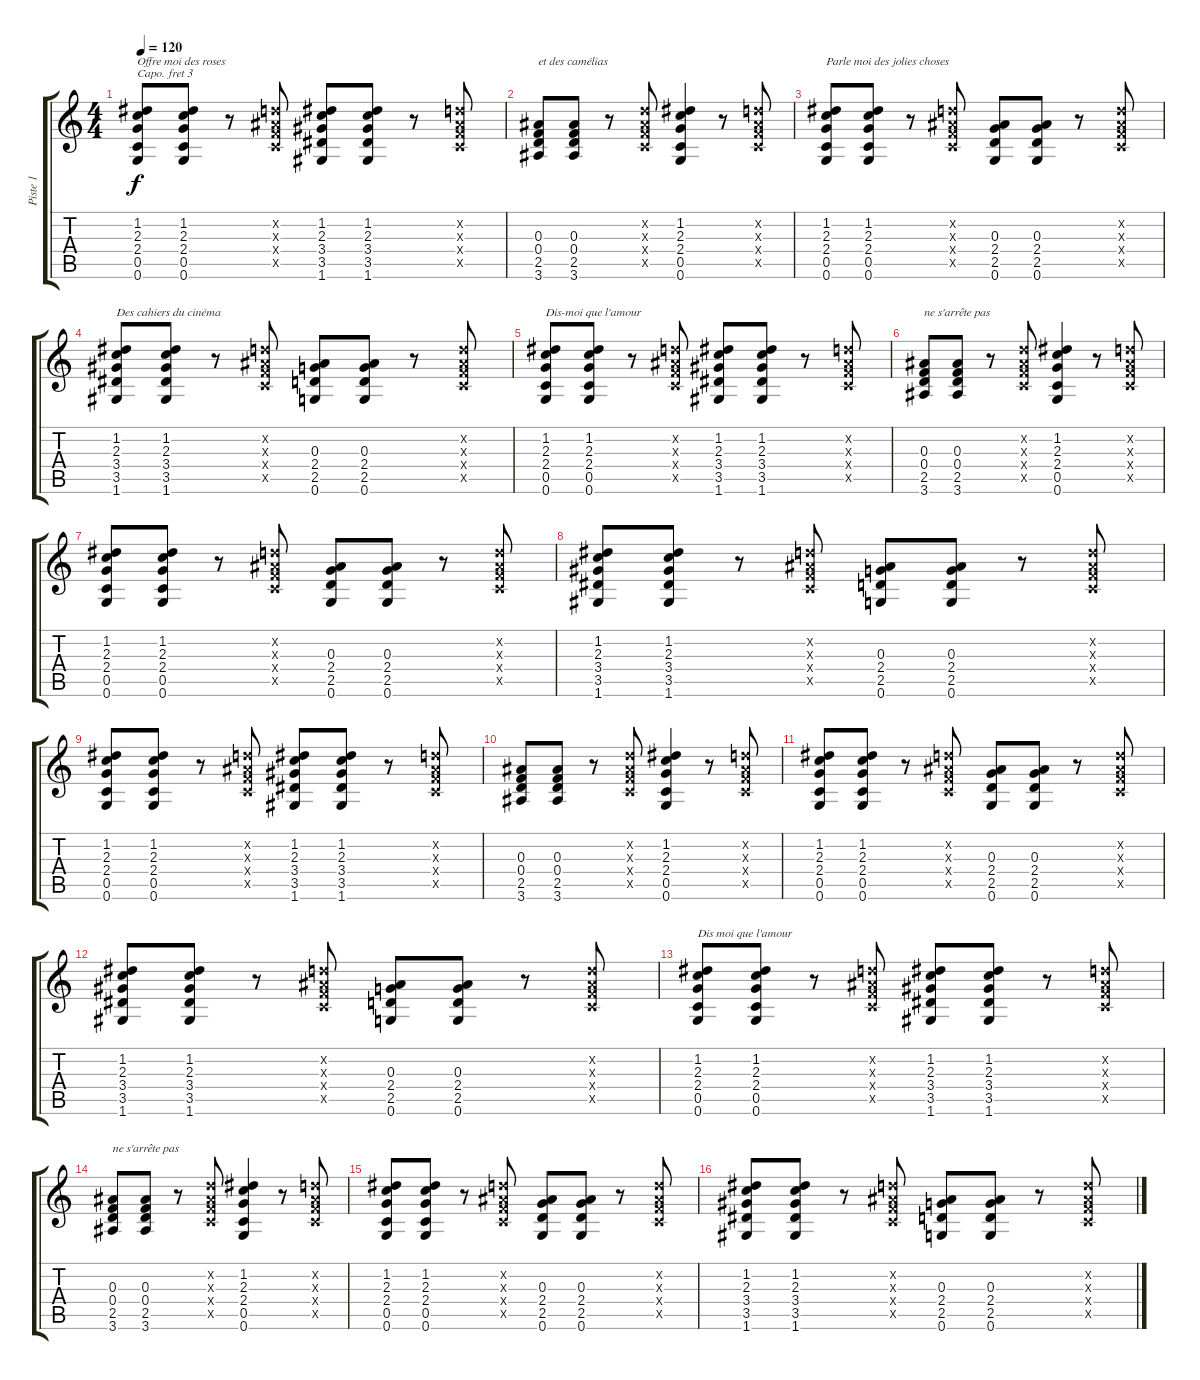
\track ("Piste 1" "Piste 1") {instrument acousticguitarnylon}
\staff {score tabs}
\capo 3
\tuning (E4 B3 G3 D3 A2 E2) {hide}
\ts (4 4)
\tempo 120
\clef g2
\ks c
(1.2 2.3 2.4 0.5 0.6).8{txt "Offre moi des roses " dy f} (1.2 2.3 2.4 0.5 0.6).8 r.8 (0.2{x} 0.3{x} 0.4{x} 0.5{x}).8 (1.2 2.3 3.4 3.5 1.6).8 (1.2 2.3 3.4 3.5 1.6).8 r.8 (0.2{x} 0.3{x} 0.4{x} 0.5{x}).8 |
(0.3 0.4 2.5 3.6).8{txt "et des camélias"} (0.3 0.4 2.5 3.6).8 r.8 (0.2{x} 0.3{x} 0.4{x} 0.5{x}).8 (1.2 2.3 2.4 0.5 0.6).4 r.8 (0.2{x} 0.3{x} 0.4{x} 0.5{x}).8 |
(1.2 2.3 2.4 0.5 0.6).8{txt "Parle moi des jolies choses"} (1.2 2.3 2.4 0.5 0.6).8 r.8 (0.2{x} 0.3{x} 0.4{x} 0.5{x}).8 (0.3 2.4 2.5 0.6).8 (0.3 2.4 2.5 0.6).8 r.8 (0.2{x} 0.3{x} 0.4{x} 0.5{x}).8 |
(1.2 2.3 3.4 3.5 1.6).8{txt "Des cahiers du cinéma"} (1.2 2.3 3.4 3.5 1.6).8 r.8 (0.2{x} 0.3{x} 0.4{x} 0.5{x}).8 (0.3 2.4 2.5 0.6).8 (0.3 2.4 2.5 0.6).8 r.8 (0.2{x} 0.3{x} 0.4{x} 0.5{x}).8 |
(1.2 2.3 2.4 0.5 0.6).8{txt "Dis-moi que l'amour "} (1.2 2.3 2.4 0.5 0.6).8 r.8 (0.2{x} 0.3{x} 0.4{x} 0.5{x}).8 (1.2 2.3 3.4 3.5 1.6).8 (1.2 2.3 3.4 3.5 1.6).8 r.8 (0.2{x} 0.3{x} 0.4{x} 0.5{x}).8 |
(0.3 0.4 2.5 3.6).8{txt "ne s'arrête pas"} (0.3 0.4 2.5 3.6).8 r.8 (0.2{x} 0.3{x} 0.4{x} 0.5{x}).8 (1.2 2.3 2.4 0.5 0.6).4 r.8 (0.2{x} 0.3{x} 0.4{x} 0.5{x}).8 |
(1.2 2.3 2.4 0.5 0.6).8 (1.2 2.3 2.4 0.5 0.6).8 r.8 (0.2{x} 0.3{x} 0.4{x} 0.5{x}).8 (0.3 2.4 2.5 0.6).8 (0.3 2.4 2.5 0.6).8 r.8 (0.2{x} 0.3{x} 0.4{x} 0.5{x}).8 |
(1.2 2.3 3.4 3.5 1.6).8 (1.2 2.3 3.4 3.5 1.6).8 r.8 (0.2{x} 0.3{x} 0.4{x} 0.5{x}).8 (0.3 2.4 2.5 0.6).8 (0.3 2.4 2.5 0.6).8 r.8 (0.2{x} 0.3{x} 0.4{x} 0.5{x}).8 |
(1.2 2.3 2.4 0.5 0.6).8 (1.2 2.3 2.4 0.5 0.6).8 r.8 (0.2{x} 0.3{x} 0.4{x} 0.5{x}).8 (1.2 2.3 3.4 3.5 1.6).8 (1.2 2.3 3.4 3.5 1.6).8 r.8 (0.2{x} 0.3{x} 0.4{x} 0.5{x}).8 |
(0.3 0.4 2.5 3.6).8 (0.3 0.4 2.5 3.6).8 r.8 (0.2{x} 0.3{x} 0.4{x} 0.5{x}).8 (1.2 2.3 2.4 0.5 0.6).4 r.8 (0.2{x} 0.3{x} 0.4{x} 0.5{x}).8 |
(1.2 2.3 2.4 0.5 0.6).8 (1.2 2.3 2.4 0.5 0.6).8 r.8 (0.2{x} 0.3{x} 0.4{x} 0.5{x}).8 (0.3 2.4 2.5 0.6).8 (0.3 2.4 2.5 0.6).8 r.8 (0.2{x} 0.3{x} 0.4{x} 0.5{x}).8 |
(1.2 2.3 3.4 3.5 1.6).8 (1.2 2.3 3.4 3.5 1.6).8 r.8 (0.2{x} 0.3{x} 0.4{x} 0.5{x}).8 (0.3 2.4 2.5 0.6).8 (0.3 2.4 2.5 0.6).8 r.8 (0.2{x} 0.3{x} 0.4{x} 0.5{x}).8 |
(1.2 2.3 2.4 0.5 0.6).8{txt "Dis moi que l'amour"} (1.2 2.3 2.4 0.5 0.6).8 r.8 (0.2{x} 0.3{x} 0.4{x} 0.5{x}).8 (1.2 2.3 3.4 3.5 1.6).8 (1.2 2.3 3.4 3.5 1.6).8 r.8 (0.2{x} 0.3{x} 0.4{x} 0.5{x}).8 |
(0.3 0.4 2.5 3.6).8{txt "ne s'arrête pas"} (0.3 0.4 2.5 3.6).8 r.8 (0.2{x} 0.3{x} 0.4{x} 0.5{x}).8 (1.2 2.3 2.4 0.5 0.6).4 r.8 (0.2{x} 0.3{x} 0.4{x} 0.5{x}).8 |
(1.2 2.3 2.4 0.5 0.6).8 (1.2 2.3 2.4 0.5 0.6).8 r.8 (0.2{x} 0.3{x} 0.4{x} 0.5{x}).8 (0.3 2.4 2.5 0.6).8 (0.3 2.4 2.5 0.6).8 r.8 (0.2{x} 0.3{x} 0.4{x} 0.5{x}).8 |
(1.2 2.3 3.4 3.5 1.6).8 (1.2 2.3 3.4 3.5 1.6).8 r.8 (0.2{x} 0.3{x} 0.4{x} 0.5{x}).8 (0.3 2.4 2.5 0.6).8 (0.3 2.4 2.5 0.6).8 r.8 (0.2{x} 0.3{x} 0.4{x} 0.5{x}).8
